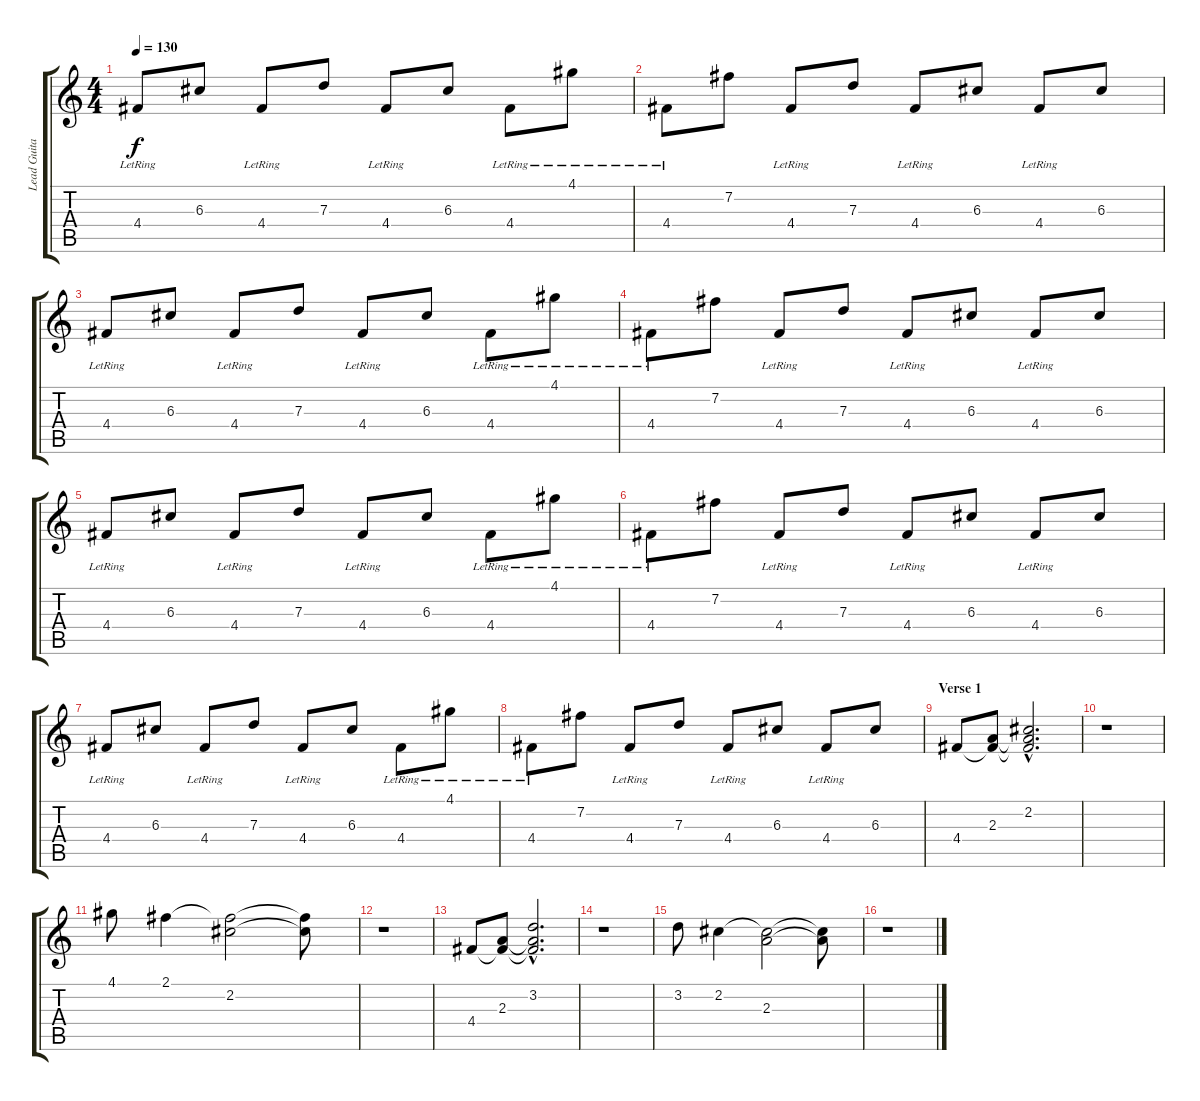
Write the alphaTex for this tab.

\track ("Lead Guitar" "Lead Guita") {instrument electricguitarjazz}
\staff {score tabs}
\tuning (E4 B3 G3 D3 A2 E2) {hide}
\ts (4 4)
\tempo 130
\clef g2
\ks c
4.4{lr}.8{dy f instrument electricguitarjazz} 6.3.8 4.4{lr}.8 7.3.8 4.4{lr}.8 6.3.8 4.4{lr}.8 4.1{lr}.8 |
4.4{lr}.8 7.2.8 4.4{lr}.8 7.3.8 4.4{lr}.8 6.3.8 4.4{lr}.8 6.3.8 |
4.4{lr}.8 6.3.8 4.4{lr}.8 7.3.8 4.4{lr}.8 6.3.8 4.4{lr}.8 4.1{lr}.8 |
4.4{lr}.8 7.2.8 4.4{lr}.8 7.3.8 4.4{lr}.8 6.3.8 4.4{lr}.8 6.3.8 |
4.4{lr}.8 6.3.8 4.4{lr}.8 7.3.8 4.4{lr}.8 6.3.8 4.4{lr}.8 4.1{lr}.8 |
4.4{lr}.8 7.2.8 4.4{lr}.8 7.3.8 4.4{lr}.8 6.3.8 4.4{lr}.8 6.3.8 |
4.4{lr}.8 6.3.8 4.4{lr}.8 7.3.8 4.4{lr}.8 6.3.8 4.4{lr}.8 4.1{lr}.8 |
4.4{lr}.8 7.2.8 4.4{lr}.8 7.3.8 4.4{lr}.8 6.3.8 4.4{lr}.8 6.3.8 |
\section ("" "Verse 1")
4.4.8 (2.3 4.4{t}).8 (2.2{hac} 2.3{hac t} 4.4{hac t}).2{d} |
r.1 |
4.1.8 2.1.4 (2.1{t} 2.2).2 (2.1{t} 2.2{t}).8 |
r.1 |
4.4.8 (2.3 4.4{t}).8 (3.2{hac} 2.3{hac t} 4.4{hac t}).2{d} |
r.1 |
3.2.8 2.2.4 (2.2{t} 2.3).2 (2.2{t} 2.3{t}).8 |
r.1
